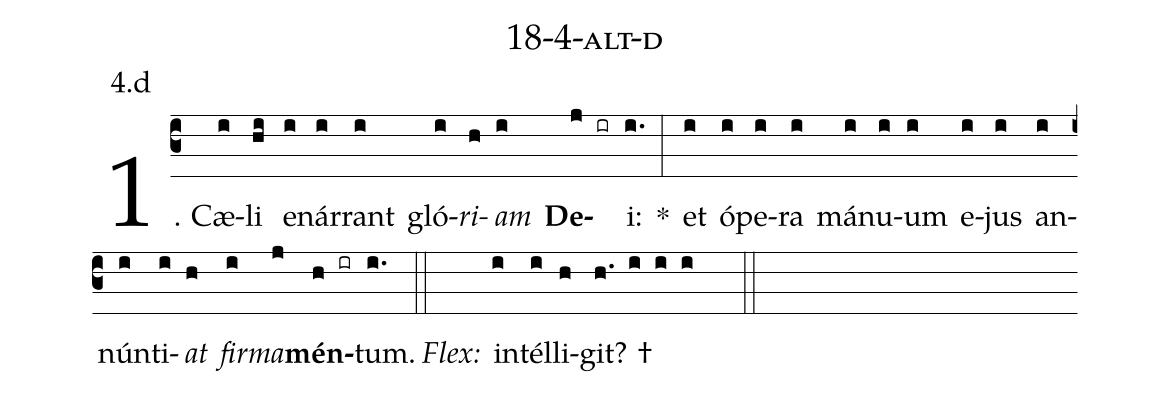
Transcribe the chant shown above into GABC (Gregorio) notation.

name: 18-4-alt-d;
annotation: 4.d;
%%
(c3)1. Cæ(i)li(hi) e(i)nár(i)rant(i) gló(i)<i>ri</i>(h)<i>am</i>(i) <b>De</b>(j ir)i:(i.) *(:) et(i) ó(i)pe(i)ra(i) má(i)nu(i)um(i) e(i)jus(i) an(i)nún(i)ti(i)<i>at</i>(h) <i>fir</i>(i)<i>ma</i>(j)<b>mén</b>(h ir)tum.(i.) (::)
<i>Flex:</i>()  in(i)tél(i)li(h)git? †(h. i i i  ::)
